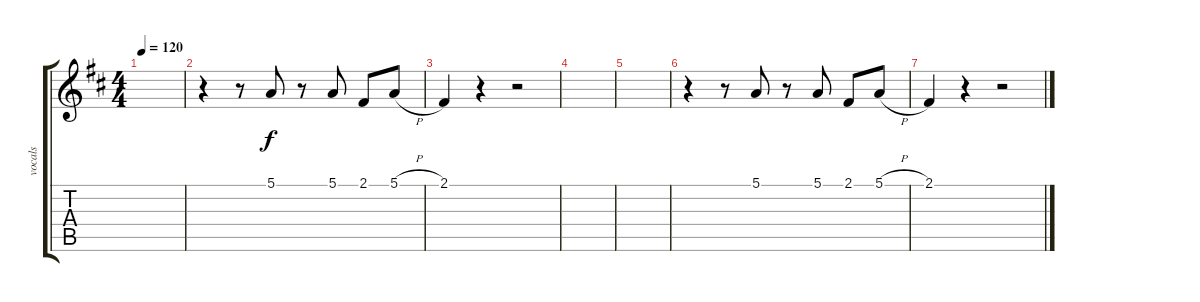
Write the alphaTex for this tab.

\track ("vocals" "vocals") {instrument lead2sawtooth}
\staff {score tabs}
\tuning (E4 B3 G3 D3 A2 E2) {hide}
\ts (4 4)
\tempo 120
\clef g2
\ks d
|
r.4{volume 0} r.8 5.1.8 r.8 5.1.8 2.1.8 5.1{h}.8 |
2.1.4 r.4 r.2 |
|
|
r.4 r.8 5.1.8 r.8 5.1.8 2.1.8 5.1{h}.8 |
2.1.4 r.4 r.2
